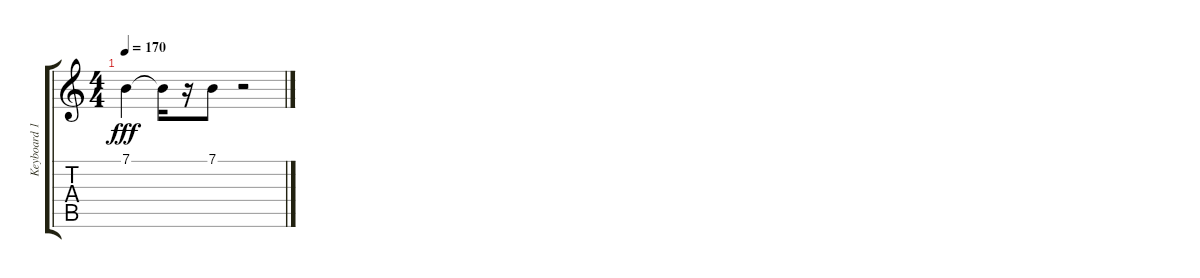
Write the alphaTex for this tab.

\track ("Keyboard 1" "Keyboard 1") {instrument drawbarorgan}
\staff {score tabs}
\tuning (E4 B3 G3 D3 A2 E2) {hide}
\ts (4 4)
\tempo 170
\clef g2
\ks c
7.1.4{dy fff} 7.1{t}.16 r.16 7.1.8 r.2
